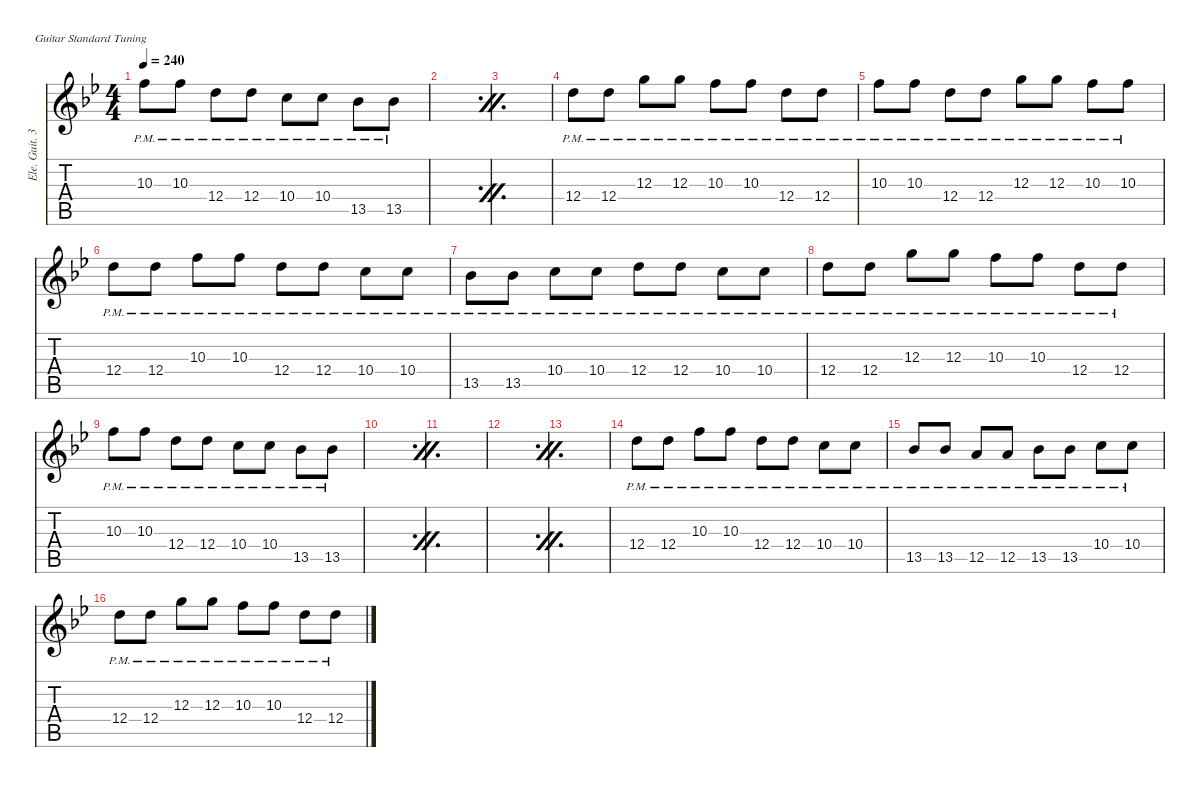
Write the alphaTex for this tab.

\defaultSystemsLayout 4
\hideDynamics
\bracketExtendMode nobrackets
\otherSystemsTrackNameOrientation horizontal
\track ("Ele. Guit. 3" "Ele. Guit. 3") {defaultSystemsLayout 4 instrument distortionguitar}
\staff {score tabs}
\tuning (E4 B3 G3 D3 A2 E2)
\ts (4 4)
\tempo 240
\clef g2
\scale
0.950081
\ks bb
10.3{pm acc forcenatural}.8{dy f beam Down} 10.3{pm acc forcenatural}.8{beam Down} 12.4{pm acc forcenatural}.8{beam Down} 12.4{pm acc forcenatural}.8{beam Down} 10.4{pm acc forcenatural}.8{beam Down} 10.4{pm acc forcenatural}.8{beam Down} 13.5{pm acc b}.8{beam Down} 13.5{pm acc b}.8{beam Down} |
\simile firstofdouble
\scale
0.946531 |
\simile secondofdouble
\scale
0.940445 |
\simile none
12.4{pm acc forcenatural}.8{beam Down} 12.4{pm acc forcenatural}.8{beam Down} 12.3{pm acc forcenatural}.8{beam Down} 12.3{pm acc forcenatural}.8{beam Down} 10.3{pm acc forcenatural}.8{beam Down} 10.3{pm acc forcenatural}.8{beam Down} 12.4{pm acc forcenatural}.8{beam Down} 12.4{pm acc forcenatural}.8{beam Down} |
10.3{pm acc forcenatural}.8{beam Down} 10.3{pm acc forcenatural}.8{beam Down} 12.4{pm acc forcenatural}.8{beam Down} 12.4{pm acc forcenatural}.8{beam Down} 12.3{pm acc forcenatural}.8{beam Down} 12.3{pm acc forcenatural}.8{beam Down} 10.3{pm acc forcenatural}.8{beam Down} 10.3{pm acc forcenatural}.8{beam Down} |
12.4{pm acc forcenatural}.8{beam Down} 12.4{pm acc forcenatural}.8{beam Down} 10.3{pm acc forcenatural}.8{beam Down} 10.3{pm acc forcenatural}.8{beam Down} 12.4{pm acc forcenatural}.8{beam Down} 12.4{pm acc forcenatural}.8{beam Down} 10.4{pm acc forcenatural}.8{beam Down} 10.4{pm acc forcenatural}.8{beam Down} |
13.5{pm acc b}.8{beam Down} 13.5{pm acc b}.8{beam Down} 10.4{pm acc forcenatural}.8{beam Down} 10.4{pm acc forcenatural}.8{beam Down} 12.4{pm acc forcenatural}.8{beam Down} 12.4{pm acc forcenatural}.8{beam Down} 10.4{pm acc forcenatural}.8{beam Down} 10.4{pm acc forcenatural}.8{beam Down} |
\scale
1.16599 12.4{pm acc forcenatural}.8{beam Down} 12.4{pm acc forcenatural}.8{beam Down} 12.3{pm acc forcenatural}.8{beam Down} 12.3{pm acc forcenatural}.8{beam Down} 10.3{pm acc forcenatural}.8{beam Down} 10.3{pm acc forcenatural}.8{beam Down} 12.4{pm acc forcenatural}.8{beam Down} 12.4{pm acc forcenatural}.8{beam Down} |
\scale
0.940951 10.3{pm acc forcenatural}.8{beam Down} 10.3{pm acc forcenatural}.8{beam Down} 12.4{pm acc forcenatural}.8{beam Down} 12.4{pm acc forcenatural}.8{beam Down} 10.4{pm acc forcenatural}.8{beam Down} 10.4{pm acc forcenatural}.8{beam Down} 13.5{pm acc b}.8{beam Down} 13.5{pm acc b}.8{beam Down} |
\simile firstofdouble
\scale
0.946531 |
\simile secondofdouble
\scale
0.94653 |
\simile firstofdouble
\scale
1.16624 |
\simile secondofdouble
\scale
0.942132 |
\simile none
\scale
0.948857 12.4{pm acc forcenatural}.8{beam Down} 12.4{pm acc forcenatural}.8{beam Down} 10.3{pm acc forcenatural}.8{beam Down} 10.3{pm acc forcenatural}.8{beam Down} 12.4{pm acc forcenatural}.8{beam Down} 12.4{pm acc forcenatural}.8{beam Down} 10.4{pm acc forcenatural}.8{beam Down} 10.4{pm acc forcenatural}.8{beam Down} |
\scale
0.942774 13.5{pm acc b}.8{beam Up} 13.5{pm acc b}.8{beam Up} 12.5{pm acc forcenatural}.8{beam Up} 12.5{pm acc forcenatural}.8{beam Up} 13.5{pm acc b}.8{beam Down} 13.5{pm acc b}.8{beam Down} 10.4{pm acc forcenatural}.8{beam Down} 10.4{pm acc forcenatural}.8{beam Down} |
12.4{pm acc forcenatural}.8{beam Down} 12.4{pm acc forcenatural}.8{beam Down} 12.3{pm acc forcenatural}.8{beam Down} 12.3{pm acc forcenatural}.8{beam Down} 10.3{pm acc forcenatural}.8{beam Down} 10.3{pm acc forcenatural}.8{beam Down} 12.4{pm acc forcenatural}.8{beam Down} 12.4{pm acc forcenatural}.8{beam Down}
